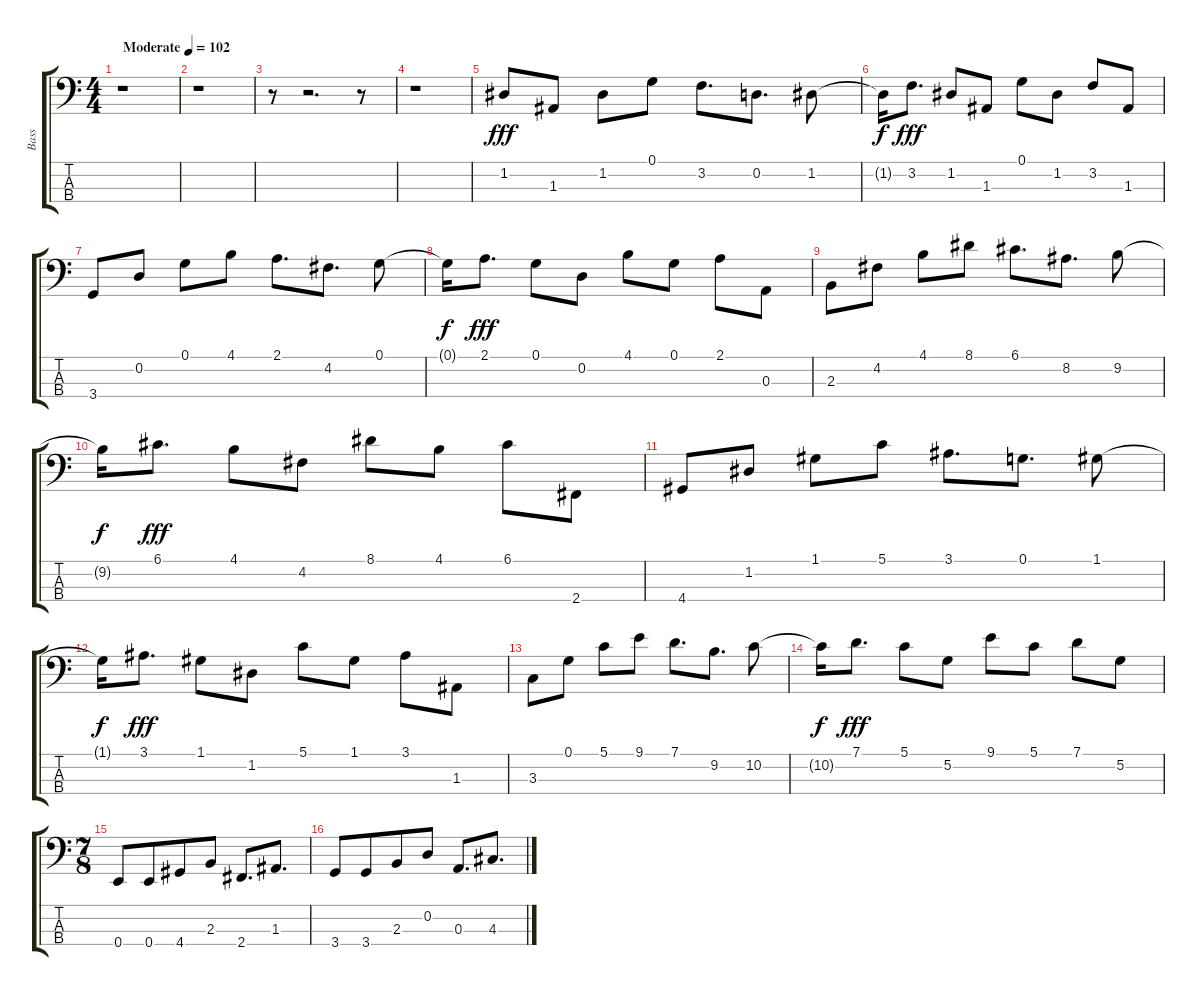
\track ("Bass" "Bass") {instrument electricbasspick}
\staff {score tabs}
\tuning (G2 D2 A1 E1) {hide}
\ts (4 4)
\tempo (102 "Moderate")
\clef f4
\ks c
r.1{dy fff instrument electricbasspick} |
r.1 |
r.8 r.2{d} r.8 |
r.1 |
1.2.8 1.3.8 1.2.8 0.1.8 3.2.8{d} 0.2.8{d} 1.2.8 |
1.2{t}.16{dy f} 3.2.8{d dy fff} 1.2.8 1.3.8 0.1.8 1.2.8 3.2.8 1.3.8 |
3.4.8 0.2.8 0.1.8 4.1.8 2.1.8{d} 4.2.8{d} 0.1.8 |
0.1{t}.16{dy f} 2.1.8{d dy fff} 0.1.8 0.2.8 4.1.8 0.1.8 2.1.8 0.3.8 |
2.3.8 4.2.8 4.1.8 8.1.8 6.1.8{d} 8.2.8{d} 9.2.8 |
9.2{t}.16{dy f} 6.1.8{d dy fff} 4.1.8 4.2.8 8.1.8 4.1.8 6.1.8 2.4.8 |
4.4.8 1.2.8 1.1.8 5.1.8 3.1.8{d} 0.1.8{d} 1.1.8 |
1.1{t}.16{dy f} 3.1.8{d dy fff} 1.1.8 1.2.8 5.1.8 1.1.8 3.1.8 1.3.8 |
3.3.8 0.1.8 5.1.8 9.1.8 7.1.8{d} 9.2.8{d} 10.2.8 |
10.2{t}.16{dy f} 7.1.8{d dy fff} 5.1.8 5.2.8 9.1.8 5.1.8 7.1.8 5.2.8 |
\ts (7 8)
0.4.8 0.4.8 4.4.8 2.3.8 2.4.8{d} 1.3.8{d} |
3.4.8 3.4.8 2.3.8 0.2.8 0.3.8{d} 4.3.8{d}
